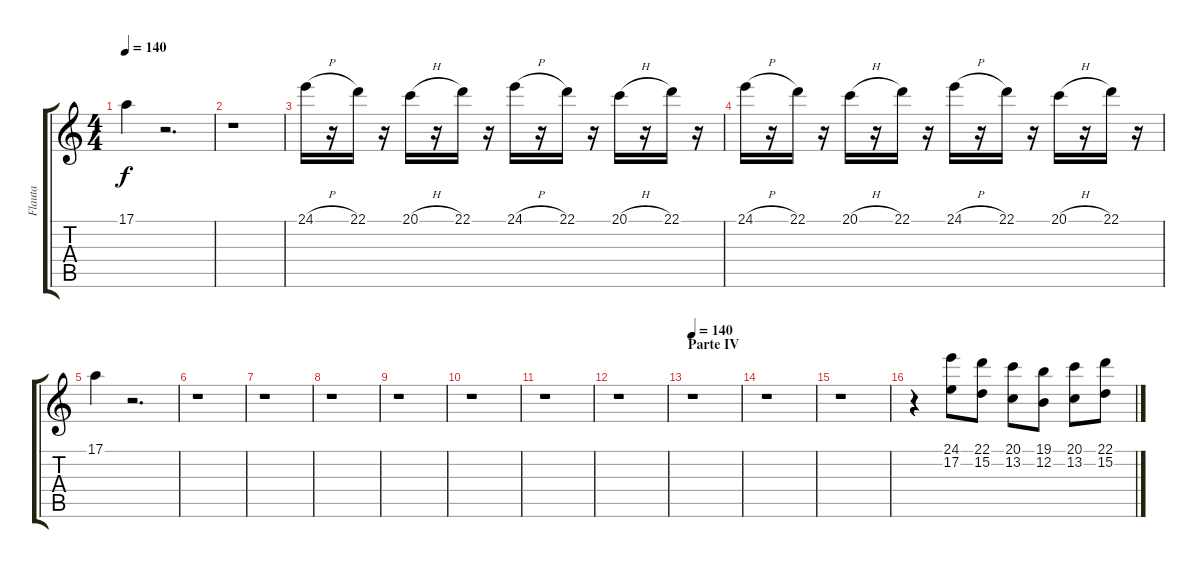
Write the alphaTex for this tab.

\track ("Flauta" "Flauta") {instrument flute}
\staff {score tabs}
\tuning (E4 B3 G3 D3 A2 E2) {hide}
\ts (4 4)
\tempo 140
\clef g2
\ks c
17.1.4{dy f} r.2{d} |
r.1 |
24.1{h}.16 r.16 22.1.16 r.16 20.1{h}.16 r.16 22.1.16 r.16 24.1{h}.16 r.16 22.1.16 r.16 20.1{h}.16 r.16 22.1.16 r.16 |
24.1{h}.16 r.16 22.1.16 r.16 20.1{h}.16 r.16 22.1.16 r.16 24.1{h}.16 r.16 22.1.16 r.16 20.1{h}.16 r.16 22.1.16 r.16 |
17.1.4 r.2{d} |
r.1 |
r.1 |
r.1 |
r.1 |
r.1 |
r.1 |
r.1 |
\section ("" "Parte IV")
\tempo 140
r.1 |
r.1 |
r.1 |
r.4 (24.1 17.2).8 (22.1 15.2).8 (20.1 13.2).8 (19.1 12.2).8 (20.1 13.2).8 (22.1 15.2).8
